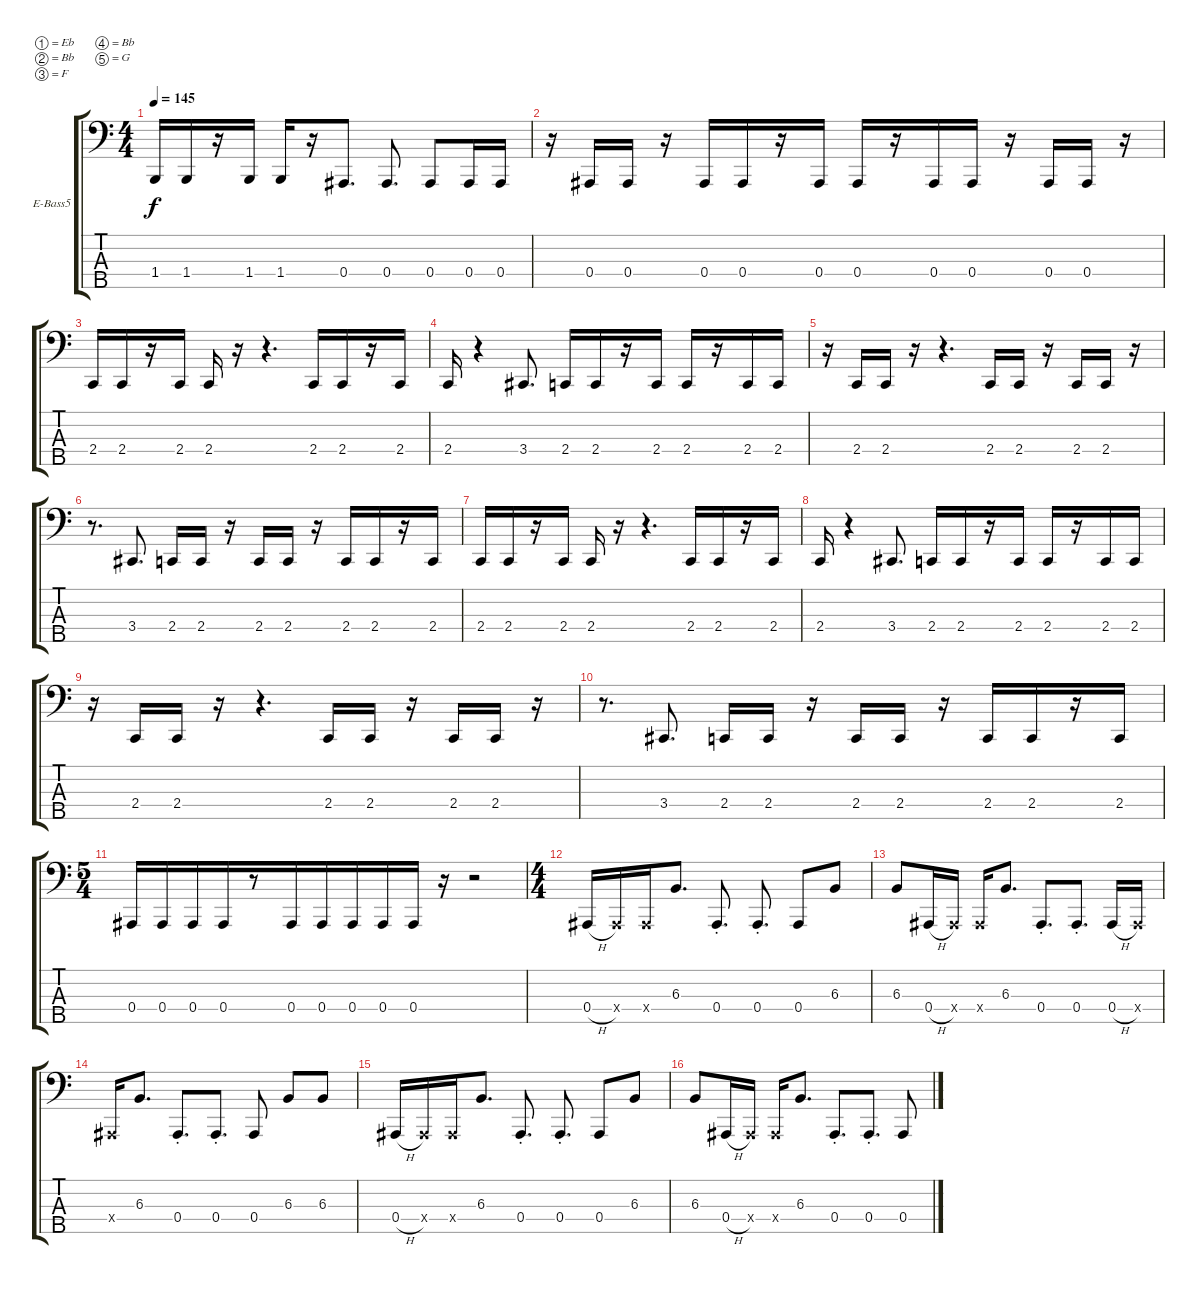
\bracketExtendMode groupsimilarinstruments
\firstSystemTrackNameOrientation horizontal
\otherSystemsTrackNameOrientation horizontal
\track ("Bass" "E-Bass5") {instrument electricbasspick}
\staff {score tabs}
\tuning (Eb2 Bb1 F1 Bb0 G0)
\ts (4 4)
\tempo 145
\clef f4
\ks c
1.4.16{dy f} 1.4.16 r.16 1.4.16 1.4.16 r.16 0.4.8{d} 0.4.8{d} 0.4.8 0.4.16 0.4.16 |
r.16 0.4.16 0.4.16 r.16 0.4.16 0.4.16 r.16 0.4.16 0.4.16 r.16 0.4.16 0.4.16 r.16 0.4.16 0.4.16 r.16 |
2.4.16 2.4.16 r.16 2.4.16 2.4.16 r.16 r.4{d} 2.4.16 2.4.16 r.16 2.4.16 |
2.4.16 r.4 3.4.8{d} 2.4.16 2.4.16 r.16 2.4.16 2.4.16 r.16 2.4.16 2.4.16 |
r.16 2.4.16 2.4.16 r.16 r.4{d} 2.4.16 2.4.16 r.16 2.4.16 2.4.16 r.16 |
r.8{d} 3.4.8{d} 2.4.16 2.4.16 r.16 2.4.16 2.4.16 r.16 2.4.16 2.4.16 r.16 2.4.16 |
2.4.16 2.4.16 r.16 2.4.16 2.4.16 r.16 r.4{d} 2.4.16 2.4.16 r.16 2.4.16 |
2.4.16 r.4 3.4.8{d} 2.4.16 2.4.16 r.16 2.4.16 2.4.16 r.16 2.4.16 2.4.16 |
r.16 2.4.16 2.4.16 r.16 r.4{d} 2.4.16 2.4.16 r.16 2.4.16 2.4.16 r.16 |
r.8{d} 3.4.8{d} 2.4.16 2.4.16 r.16 2.4.16 2.4.16 r.16 2.4.16 2.4.16 r.16 2.4.16 |
\ts (5 4)
\beaming (8 6 4)
0.4.16 0.4.16 0.4.16 0.4.16 r.8 0.4.16 0.4.16 0.4.16 0.4.16 0.4.16 r.16 r.2 |
\ts (4 4)
\beaming (8 2 2 2 2)
0.4{h}.16 0.4{x}.16 0.4{x}.16 6.3.8{d} 0.4{st}.8{d} 0.4{st}.8{d} 0.4.8 6.3.8 |
6.3.8 0.4{h}.16 0.4{x}.16 0.4{x}.16 6.3.8{d} 0.4{st}.8{d} 0.4{st}.8{d} 0.4{h}.16 0.4{x}.16 |
0.4{x}.16 6.3.8{d} 0.4{st}.8{d} 0.4{st}.8{d} 0.4.8 6.3.8 6.3.8 |
0.4{h}.16 0.4{x}.16 0.4{x}.16 6.3.8{d} 0.4{st}.8{d} 0.4{st}.8{d} 0.4.8 6.3.8 |
6.3.8 0.4{h}.16 0.4{x}.16 0.4{x}.16 6.3.8{d} 0.4{st}.8{d} 0.4{st}.8{d} 0.4.8
